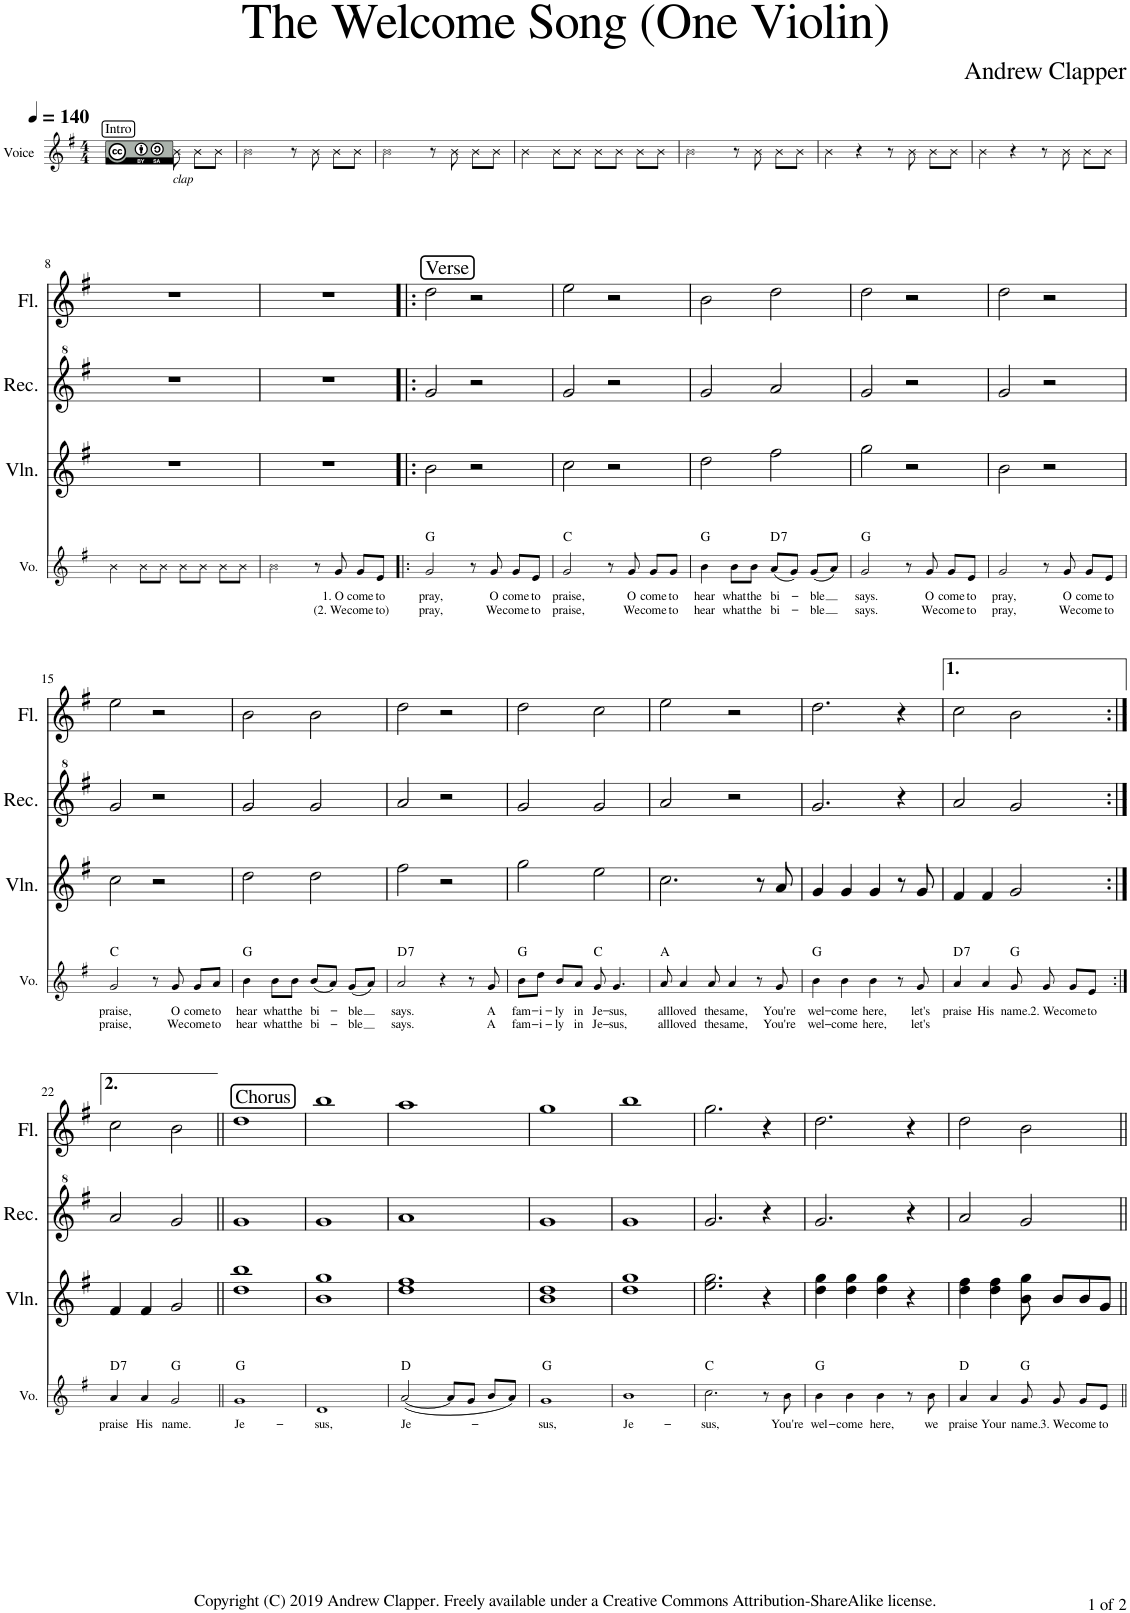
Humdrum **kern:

**kern	**text	**text	**harte	**kern	**kern	**kern
*part4	*part4	*part4	*part4	*part3	*part2	*part1
*staff4	*staff4	*staff4	*	*staff3	*staff2	*staff1
*I"Voice	*	*	*	*I"Violin	*I"Recorder	*I"Flute
*I'Vo.	*	*	*	*I'Vln.	*I'Rec.	*I'Fl.
*stria5	*	*	*	*	*	*
*clefG2	*	*	*	*clefG2	*clefG^2	*clefG2
*k[f#]	*	*	*	*k[f#]	*k[f#]	*k[f#]
*M4/4	*	*	*	*M4/4	*M4/4	*M4/4
*MM140	*	*	*	*MM140	*MM140	*MM140
=1	=1	=1	=1	=1	=1	=1
!LO:TX:a:t=Intro	!	!	!	!	!	!
2r	.	.	.	1r	1r	1r
8r	.	.	.	.	.	.
!LO:TX:b:i:t=clap	!	!	!	!	!	!
8b\	.	.	.	.	.	.
8b\L	.	.	.	.	.	.
8b\J	.	.	.	.	.	.
=2	=2	=2	=2	=2	=2	=2
2b\	.	.	.	1r	1r	1r
8r	.	.	.	.	.	.
8b\	.	.	.	.	.	.
8b\L	.	.	.	.	.	.
8b\J	.	.	.	.	.	.
=3	=3	=3	=3	=3	=3	=3
2b\	.	.	.	1r	1r	1r
8r	.	.	.	.	.	.
8b\	.	.	.	.	.	.
8b\L	.	.	.	.	.	.
8b\J	.	.	.	.	.	.
=4	=4	=4	=4	=4	=4	=4
4b\	.	.	.	1r	1r	1r
8b\L	.	.	.	.	.	.
8b\J	.	.	.	.	.	.
8b\L	.	.	.	.	.	.
8b\J	.	.	.	.	.	.
8b\L	.	.	.	.	.	.
8b\J	.	.	.	.	.	.
=5	=5	=5	=5	=5	=5	=5
2b\	.	.	.	1r	1r	1r
8r	.	.	.	.	.	.
8b\	.	.	.	.	.	.
8b\L	.	.	.	.	.	.
8b\J	.	.	.	.	.	.
=6	=6	=6	=6	=6	=6	=6
4b\	.	.	.	1r	1r	1r
4r	.	.	.	.	.	.
8r	.	.	.	.	.	.
8b\	.	.	.	.	.	.
8b\L	.	.	.	.	.	.
8b\J	.	.	.	.	.	.
=7	=7	=7	=7	=7	=7	=7
4b\	.	.	.	1r	1r	1r
4r	.	.	.	.	.	.
8r	.	.	.	.	.	.
8b\	.	.	.	.	.	.
8b\L	.	.	.	.	.	.
8b\J	.	.	.	.	.	.
!!LO:LB:g=z
=8	=8	=8	=8	=8	=8	=8
4b\	.	.	.	1r	1r	1r
8b\L	.	.	.	.	.	.
8b\J	.	.	.	.	.	.
8b\L	.	.	.	.	.	.
8b\J	.	.	.	.	.	.
8b\L	.	.	.	.	.	.
8b\J	.	.	.	.	.	.
=9	=9	=9	=9	=9	=9	=9
2b\	.	.	.	1r	1r	1r
8r	.	.	.	.	.	.
!	!LO:LY:b	!LO:LY:b	!	!	!	!
8g/	1. O	(2. We	.	.	.	.
!	!LO:LY:b	!LO:LY:b	!	!	!	!
8g/L	come	come	.	.	.	.
!	!LO:LY:b	!LO:LY:b	!	!	!	!
8e/J	to	to)	.	.	.	.
=10!|:	=10!|:	=10!|:	=10!|:	=10!|:	=10!|:	=10!|:
!	!	!	!	!	!	!LO:TX:a:t=Verse
!	!LO:LY:b	!LO:LY:b	!	!	!	!
2g/	pray,	pray,	G:maj	2b\	2gg/	2dd\
8r	.	.	.	2r	2r	2r
!	!LO:LY:b	!LO:LY:b	!	!	!	!
8g/	O	We	.	.	.	.
!	!LO:LY:b	!LO:LY:b	!	!	!	!
8g/L	come	come	.	.	.	.
!	!LO:LY:b	!LO:LY:b	!	!	!	!
8e/J	to	to	.	.	.	.
=11	=11	=11	=11	=11	=11	=11
!	!LO:LY:b	!LO:LY:b	!	!	!	!
2g/	praise,	praise,	C:maj	2cc\	2gg/	2ee\
8r	.	.	.	2r	2r	2r
!	!LO:LY:b	!LO:LY:b	!	!	!	!
8g/	O	We	.	.	.	.
!	!LO:LY:b	!LO:LY:b	!	!	!	!
8g/L	come	come	.	.	.	.
!	!LO:LY:b	!LO:LY:b	!	!	!	!
8g/J	to	to	.	.	.	.
=12	=12	=12	=12	=12	=12	=12
!	!LO:LY:b	!LO:LY:b	!	!	!	!
4b\	hear	hear	G:maj	2dd\	2gg/	2b\
!	!LO:LY:b	!LO:LY:b	!	!	!	!
8b\L	what	what	.	.	.	.
!	!LO:LY:b	!LO:LY:b	!	!	!	!
8b\J	the	the	.	.	.	.
!	!LO:LY:b	!LO:LY:b	!LO:H:kt=7	!	!	!
(8a/L	bi-	bi-	D:7	2ff#\	2aa/	2dd\
8g/J)	.	.	.	.	.	.
!	!LO:LY:b	!LO:LY:b	!	!	!	!
(8g/L	-ble	-ble	.	.	.	.
8a/J)	.	.	.	.	.	.
=13	=13	=13	=13	=13	=13	=13
!	!LO:LY:b	!LO:LY:b	!	!	!	!
2g/	says.	says.	G:maj	2gg\	2gg/	2dd\
8r	.	.	.	2r	2r	2r
!	!LO:LY:b	!LO:LY:b	!	!	!	!
8g/	O	We	.	.	.	.
!	!LO:LY:b	!LO:LY:b	!	!	!	!
8g/L	come	come	.	.	.	.
!	!LO:LY:b	!LO:LY:b	!	!	!	!
8e/J	to	to	.	.	.	.
=14	=14	=14	=14	=14	=14	=14
!	!LO:LY:b	!LO:LY:b	!	!	!	!
2g/	pray,	pray,	.	2b\	2gg/	2dd\
8r	.	.	.	2r	2r	2r
!	!LO:LY:b	!LO:LY:b	!	!	!	!
8g/	O	We	.	.	.	.
!	!LO:LY:b	!LO:LY:b	!	!	!	!
8g/L	come	come	.	.	.	.
!	!LO:LY:b	!LO:LY:b	!	!	!	!
8e/J	to	to	.	.	.	.
!!LO:LB:g=z
=15	=15	=15	=15	=15	=15	=15
!	!LO:LY:b	!LO:LY:b	!	!	!	!
2g/	praise,	praise,	C:maj	2cc\	2gg/	2ee\
8r	.	.	.	2r	2r	2r
!	!LO:LY:b	!LO:LY:b	!	!	!	!
8g/	O	We	.	.	.	.
!	!LO:LY:b	!LO:LY:b	!	!	!	!
8g/L	come	come	.	.	.	.
!	!LO:LY:b	!LO:LY:b	!	!	!	!
8a/J	to	to	.	.	.	.
=16	=16	=16	=16	=16	=16	=16
!	!LO:LY:b	!LO:LY:b	!	!	!	!
4b\	hear	hear	G:maj	2dd\	2gg/	2b\
!	!LO:LY:b	!LO:LY:b	!	!	!	!
8b\L	what	what	.	.	.	.
!	!LO:LY:b	!LO:LY:b	!	!	!	!
8b\J	the	the	.	.	.	.
!	!LO:LY:b	!LO:LY:b	!	!	!	!
(8b/L	bi-	bi-	.	2dd\	2gg/	2b\
8a/J)	.	.	.	.	.	.
!	!LO:LY:b	!LO:LY:b	!	!	!	!
(8g/L	-ble	-ble	.	.	.	.
8a/J)	.	.	.	.	.	.
=17	=17	=17	=17	=17	=17	=17
!	!LO:LY:b	!LO:LY:b	!LO:H:kt=7	!	!	!
2a/	says.	says.	D:7	2ff#\	2aa/	2dd\
4r	.	.	.	2r	2r	2r
8r	.	.	.	.	.	.
!	!LO:LY:b	!LO:LY:b	!	!	!	!
8g/	A	A	.	.	.	.
=18	=18	=18	=18	=18	=18	=18
!	!LO:LY:b	!LO:LY:b	!	!	!	!
8b\L	fam-	fam-	G:maj	2gg\	2gg/	2dd\
!	!LO:LY:b	!LO:LY:b	!	!	!	!
8dd\J	-i-	-i-	.	.	.	.
!	!LO:LY:b	!LO:LY:b	!	!	!	!
8b/L	-ly	-ly	.	.	.	.
!	!LO:LY:b	!LO:LY:b	!	!	!	!
8a/J	in	in	.	.	.	.
!	!LO:LY:b	!LO:LY:b	!	!	!	!
8g/	Je-	Je-	C:maj	2ee\	2gg/	2cc\
!	!LO:LY:b	!LO:LY:b	!	!	!	!
4.g/	-sus,	-sus,	.	.	.	.
=19	=19	=19	=19	=19	=19	=19
!	!LO:LY:b	!LO:LY:b	!	!	!	!
8a/	all	all	A:maj	2.cc\	2aa/	2ee\
!	!LO:LY:b	!LO:LY:b	!	!	!	!
4a/	loved	loved	.	.	.	.
!	!LO:LY:b	!LO:LY:b	!	!	!	!
8a/	the	the	.	.	.	.
!	!LO:LY:b	!LO:LY:b	!	!	!	!
4a/	same,	same,	.	.	2r	2r
8r	.	.	.	8r	.	.
!	!LO:LY:b	!LO:LY:b	!	!	!	!
8g/	You're	You're	.	8a/	.	.
=20	=20	=20	=20	=20	=20	=20
!	!LO:LY:b	!LO:LY:b	!	!	!	!
4b\	wel-	wel-	G:maj	4g/	2.gg/	2.dd\
!	!LO:LY:b	!LO:LY:b	!	!	!	!
4b\	-come	-come	.	4g/	.	.
!	!LO:LY:b	!LO:LY:b	!	!	!	!
4b\	here,	here,	.	4g/	.	.
8r	.	.	.	8r	4r	4r
!	!LO:LY:b	!LO:LY:b	!	!	!	!
8g/	let's	let's	.	8g/	.	.
=21	=21	=21	=21	=21	=21	=21
!	!LO:LY:b	!	!LO:H:kt=7	!	!	!
4a/	praise	.	D:7	4f#/	2aa/	2cc\
!	!LO:LY:b	!	!	!	!	!
4a/	His	.	.	4f#/	.	.
!	!LO:LY:b	!	!	!	!	!
8g/	name.	.	G:maj	2g/	2gg/	2b\
!	!LO:LY:b	!	!	!	!	!
8g/	2. We	.	.	.	.	.
!	!LO:LY:b	!	!	!	!	!
8g/L	come	.	.	.	.	.
!	!LO:LY:b	!	!	!	!	!
8e/J	to	.	.	.	.	.
!!LO:LB:g=z
=22:|!	=22:|!	=22:|!	=22:|!	=22:|!	=22:|!	=22:|!
!	!LO:LY:b	!	!LO:H:kt=7	!	!	!
4a/	praise	.	D:7	4f#/	2aa/	2cc\
!	!LO:LY:b	!	!	!	!	!
4a/	His	.	.	4f#/	.	.
!	!LO:LY:b	!	!	!	!	!
2g/	name.	.	G:maj	2g/	2gg/	2b\
=23||	=23||	=23||	=23||	=23||	=23||	=23||
!	!	!	!	!	!	!LO:TX:a:t=Chorus
!	!LO:LY:b	!	!	!	!	!
1g	Je-	.	G:maj	1dd 1bb	1gg	1dd
=24	=24	=24	=24	=24	=24	=24
!	!LO:LY:b	!	!	!	!	!
1d	-sus,	.	.	1b 1gg	1gg	1bb
=25	=25	=25	=25	=25	=25	=25
!	!LO:LY:b	!	!	!	!	!
([2a/	Je-	.	D:maj	1dd 1ff#	1aa	1aa
8a/L]	.	.	.	.	.	.
8g/J	.	.	.	.	.	.
8b/L	.	.	.	.	.	.
8a/J)	.	.	.	.	.	.
=26	=26	=26	=26	=26	=26	=26
!	!LO:LY:b	!	!	!	!	!
1g	-sus,	.	G:maj	1b 1dd	1gg	1gg
=27	=27	=27	=27	=27	=27	=27
!	!LO:LY:b	!	!	!	!	!
1b	Je-	.	.	1dd 1gg	1gg	1bb
=28	=28	=28	=28	=28	=28	=28
!	!LO:LY:b	!	!	!	!	!
2.cc\	-sus,	.	C:maj	2.ee\ 2.gg\	2.gg/	2.gg\
8r	.	.	.	4r	4r	4r
!	!LO:LY:b	!	!	!	!	!
8b\	You're	.	.	.	.	.
=29	=29	=29	=29	=29	=29	=29
!	!LO:LY:b	!	!	!	!	!
4b\	wel-	.	G:maj	4dd\ 4gg\	2.gg/	2.dd\
!	!LO:LY:b	!	!	!	!	!
4b\	-come	.	.	4dd\ 4gg\	.	.
!	!LO:LY:b	!	!	!	!	!
4b\	here,	.	.	4dd\ 4gg\	.	.
8r	.	.	.	4r	4r	4r
!	!LO:LY:b	!	!	!	!	!
8b\	we	.	.	.	.	.
=30	=30	=30	=30	=30	=30	=30
!	!LO:LY:b	!	!	!	!	!
4a/	praise	.	D:maj	4dd\ 4ff#\	2aa/	2dd\
!	!LO:LY:b	!	!	!	!	!
4a/	Your	.	.	4dd\ 4ff#\	.	.
!	!LO:LY:b	!	!	!	!	!
8g/	name.	.	G:maj	8b\ 8gg\	2gg/	2b\
!	!LO:LY:b	!	!	!	!	!
8g/	3. We	.	.	8b/L	.	.
!	!LO:LY:b	!	!	!	!	!
8g/L	come	.	.	8b/	.	.
!	!LO:LY:b	!	!	!	!	!
8e/J	to	.	.	8g/J	.	.
=||	=||	=||	=||	=||	=||	=||
*-	*-	*-	*-	*-	*-	*-
